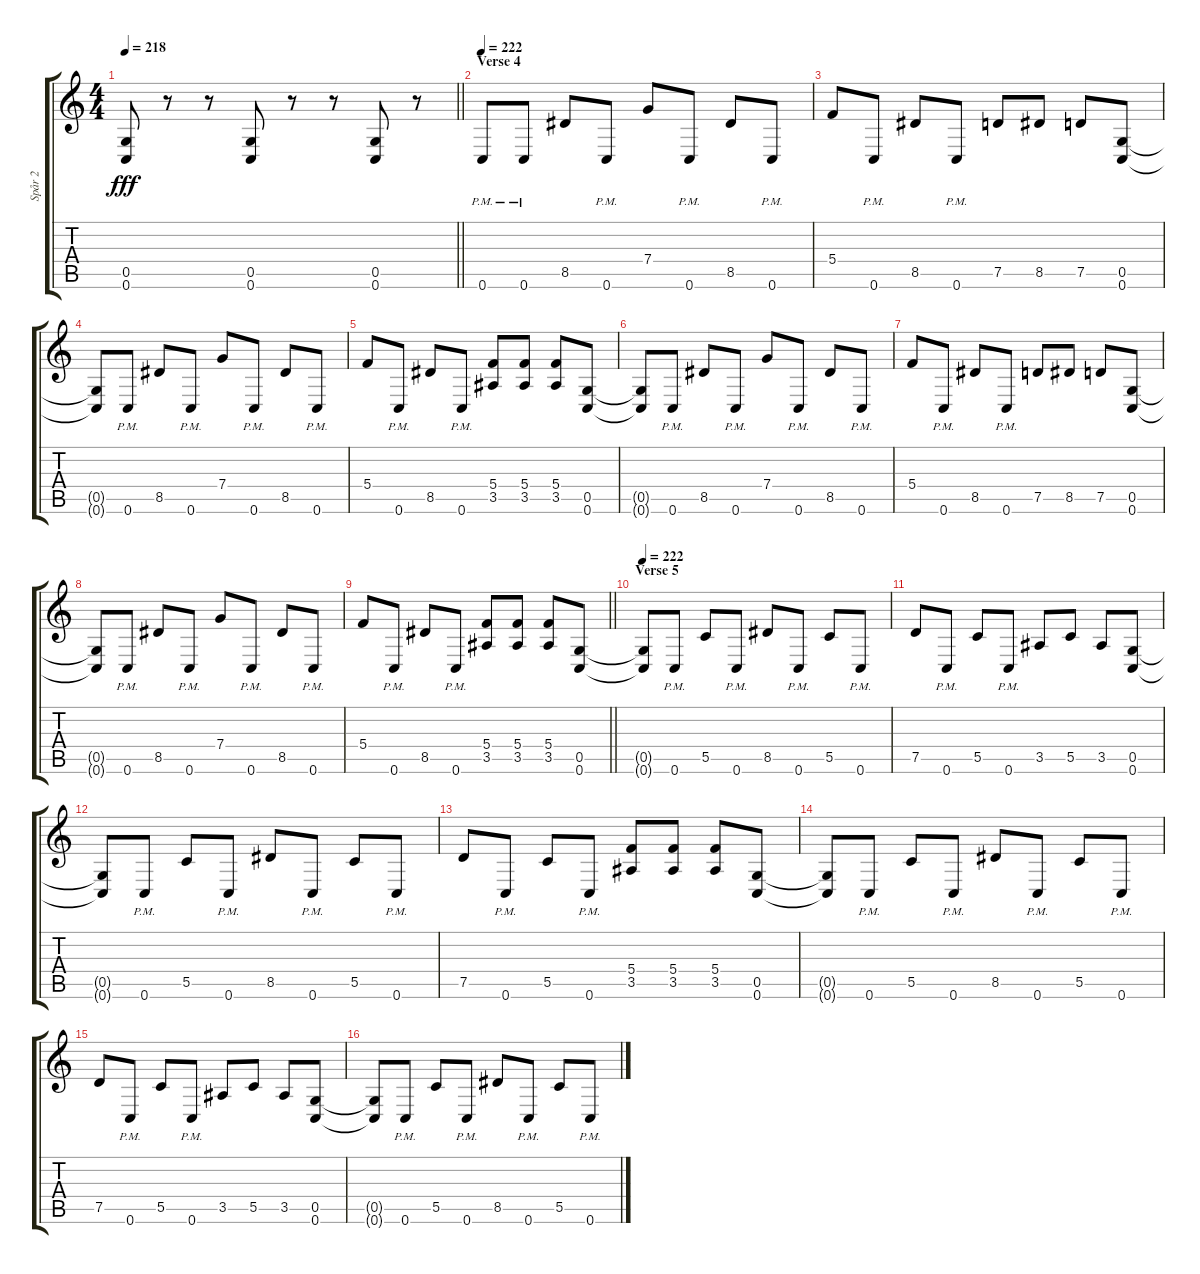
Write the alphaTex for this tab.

\track ("Spår 2" "Spår 2") {instrument distortionguitar}
\staff {score tabs}
\tuning (D4 A3 F3 C3 G2 C2) {hide}
\ts (4 4)
\tempo 218
\clef g2
\barLineRight lightlight
\ks c
(0.5 0.6).8{dy fff} r.8 r.8 (0.5 0.6).8 r.8 r.8 (0.5 0.6).8 r.8 |
\section ("" "Verse 4")
\tempo 222
0.6{pm}.8 0.6{pm}.8 8.5.8 0.6{pm}.8 7.4.8 0.6{pm}.8 8.5.8 0.6{pm}.8 |
5.4.8 0.6{pm}.8 8.5.8 0.6{pm}.8 7.5.8 8.5.8 7.5.8 (0.5 0.6).8 |
(0.5{t} 0.6{t}).8 0.6{pm}.8 8.5.8 0.6{pm}.8 7.4.8 0.6{pm}.8 8.5.8 0.6{pm}.8 |
5.4.8 0.6{pm}.8 8.5.8 0.6{pm}.8 (5.4 3.5).8 (5.4 3.5).8 (5.4 3.5).8 (0.5 0.6).8 |
(0.5{t} 0.6{t}).8 0.6{pm}.8 8.5.8 0.6{pm}.8 7.4.8 0.6{pm}.8 8.5.8 0.6{pm}.8 |
5.4.8 0.6{pm}.8 8.5.8 0.6{pm}.8 7.5.8 8.5.8 7.5.8 (0.5 0.6).8 |
(0.5{t} 0.6{t}).8 0.6{pm}.8 8.5.8 0.6{pm}.8 7.4.8 0.6{pm}.8 8.5.8 0.6{pm}.8 |
\barLineRight lightlight
5.4.8 0.6{pm}.8 8.5.8 0.6{pm}.8 (5.4 3.5).8 (5.4 3.5).8 (5.4 3.5).8 (0.5 0.6).8 |
\section ("" "Verse 5")
\tempo 222
(0.5{t} 0.6{t}).8 0.6{pm}.8 5.5.8 0.6{pm}.8 8.5.8 0.6{pm}.8 5.5.8 0.6{pm}.8 |
7.5.8 0.6{pm}.8 5.5.8 0.6{pm}.8 3.5.8 5.5.8 3.5.8 (0.5 0.6).8 |
(0.5{t} 0.6{t}).8 0.6{pm}.8 5.5.8 0.6{pm}.8 8.5.8 0.6{pm}.8 5.5.8 0.6{pm}.8 |
7.5.8 0.6{pm}.8 5.5.8 0.6{pm}.8 (5.4 3.5).8 (5.4 3.5).8 (5.4 3.5).8 (0.5 0.6).8 |
(0.5{t} 0.6{t}).8 0.6{pm}.8 5.5.8 0.6{pm}.8 8.5.8 0.6{pm}.8 5.5.8 0.6{pm}.8 |
7.5.8 0.6{pm}.8 5.5.8 0.6{pm}.8 3.5.8 5.5.8 3.5.8 (0.5 0.6).8 |
(0.5{t} 0.6{t}).8 0.6{pm}.8 5.5.8 0.6{pm}.8 8.5.8 0.6{pm}.8 5.5.8 0.6{pm}.8
